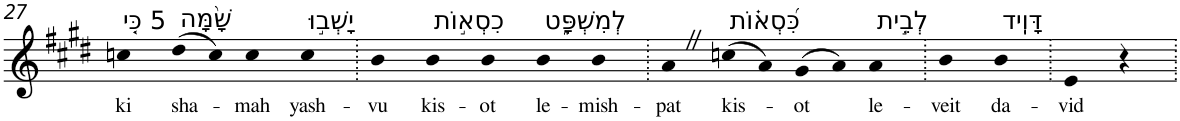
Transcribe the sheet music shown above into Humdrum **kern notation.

**kern	**text
*part1	*part1
*staff1	*staff1
*I"Piano	*
*I'Pno	*
!!LO:PB:g=z
*clefG2	*
*k[f#c#g#d#]	*
*E:	*
=27	=27
!LO:TX:a:t=5 כִּ֤י	!
!	!LO:LY:b
4ccn	ki
!LO:TX:a:t=שָׁ֨מָּה	!
!	!LO:LY:b
(>8dd#	sha-
8cc)	.
!	!LO:LY:b
4cc	-mah
!LO:TX:a:t=יָשְׁב֣וּ	!
!	!LO:LY:b
4cc	yash-
=28.	=28.
!	!LO:LY:b
4b	-vu
!LO:TX:a:t=כִסְא֣וֹת	!
!	!LO:LY:b
4b	kis-
!	!LO:LY:b
4b	-ot
!LO:TX:a:t=לְמִשְׁפָּ֑ט	!
!	!LO:LY:b
4b	le-
!	!LO:LY:b
4b	-mish-
=29.	=29.
!	!LO:LY:b
4aZ	-pat
!LO:TX:a:t=כִּ֝סְא֗וֹת	!
!	!LO:LY:b
(>8ccn	kis-
8a)	.
!	!LO:LY:b
(>8g#	-ot
8a)	.
!LO:TX:a:t=לְבֵ֣ית	!
!	!LO:LY:b
4a	le-
=30.	=30.
!	!LO:LY:b
4b	-veit
!LO:TX:a:t=דָּוִֽיד	!
!	!LO:LY:b
4b	da-
=31.	=31.
!	!LO:LY:b
4e	-vid
4r	.
=.	=.
*-	*-
